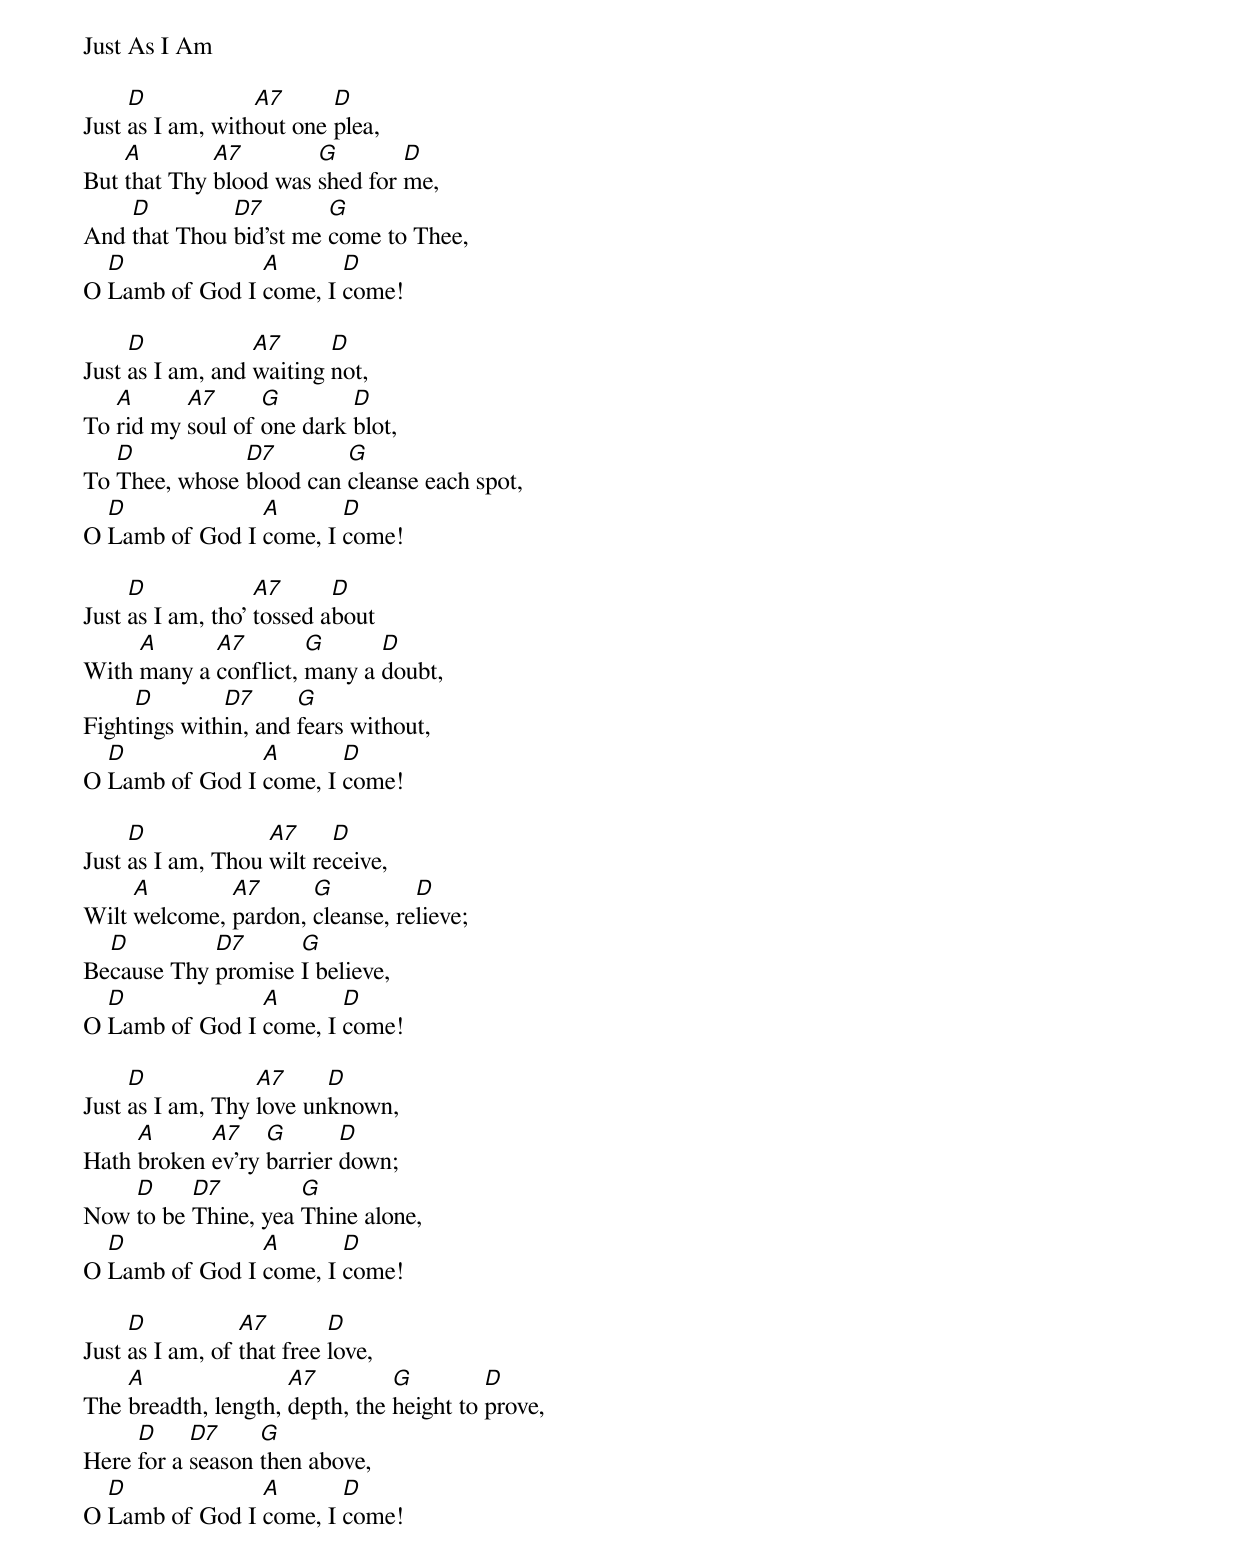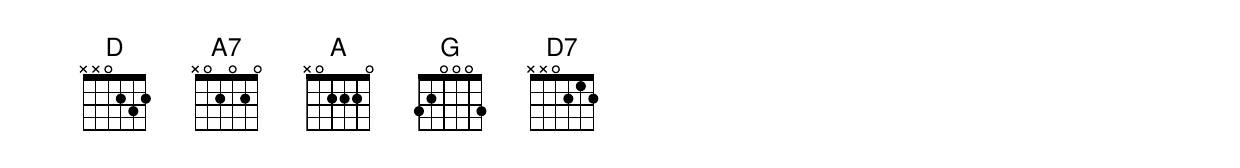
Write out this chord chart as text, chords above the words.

Just As I Am

     D            A7      D
Just as I am, without one plea,
    A        A7        G        D
But that Thy blood was shed for me,
    D         D7        G
And that Thou bid'st me come to Thee,
  D             A       D
O Lamb of God I come, I come!

     D            A7      D
Just as I am, and waiting not,
   A      A7      G        D
To rid my soul of one dark blot,
   D           D7        G
To Thee, whose blood can cleanse each spot,
  D             A       D
O Lamb of God I come, I come!

     D             A7      D
Just as I am, tho' tossed about
     A      A7        G      D
With many a conflict, many a doubt,
     D        D7      G
Fightings within, and fears without,
  D             A       D
O Lamb of God I come, I come!

     D             A7     D
Just as I am, Thou wilt receive,
     A        A7      G          D
Wilt welcome, pardon, cleanse, relieve;
  D         D7      G
Because Thy promise I believe,
  D             A       D
O Lamb of God I come, I come!

     D            A7     D
Just as I am, Thy love unknown,
     A      A7    G       D
Hath broken ev'ry barrier down;
    D     D7         G
Now to be Thine, yea Thine alone,
  D             A       D
O Lamb of God I come, I come!

     D           A7        D
Just as I am, of that free love,
    A                A7         G         D
The breadth, length, depth, the height to prove,
     D     D7     G
Here for a season then above,
  D             A       D
O Lamb of God I come, I come!
